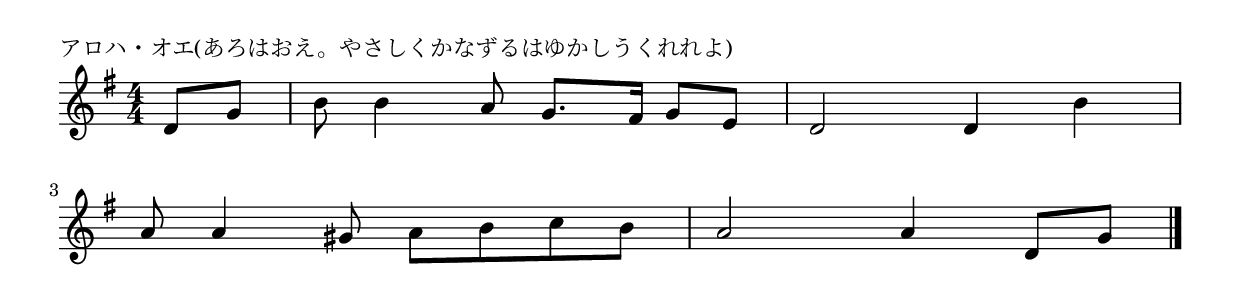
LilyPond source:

\version "2.18.2"

% アロハ・オエ(あろはおえ。やさしくかなずるはゆかしうくれれよ)

\header {
piece = "アロハ・オエ(あろはおえ。やさしくかなずるはゆかしうくれれよ)"
}

melody =
\relative c' {
\key g \major
\time 4/4
\set Score.tempoHideNote = ##t
\tempo 4=100
\numericTimeSignature
\partial 4
%
d8 g |
b8 b4 a8 g8. fis16 g8 e |
d2 d4 b' |
\break
a8 a4 gis8 a b c b |
a2 a4 d,8 g |
\break




\bar "|."
}
\score {
<<
\chords {
\set noChordSymbol = ""
\set chordChanges=##t
%%

}
\new Staff {\melody}
>>
\layout {
line-width = #190
indent = 0\mm
}
\midi {}
}